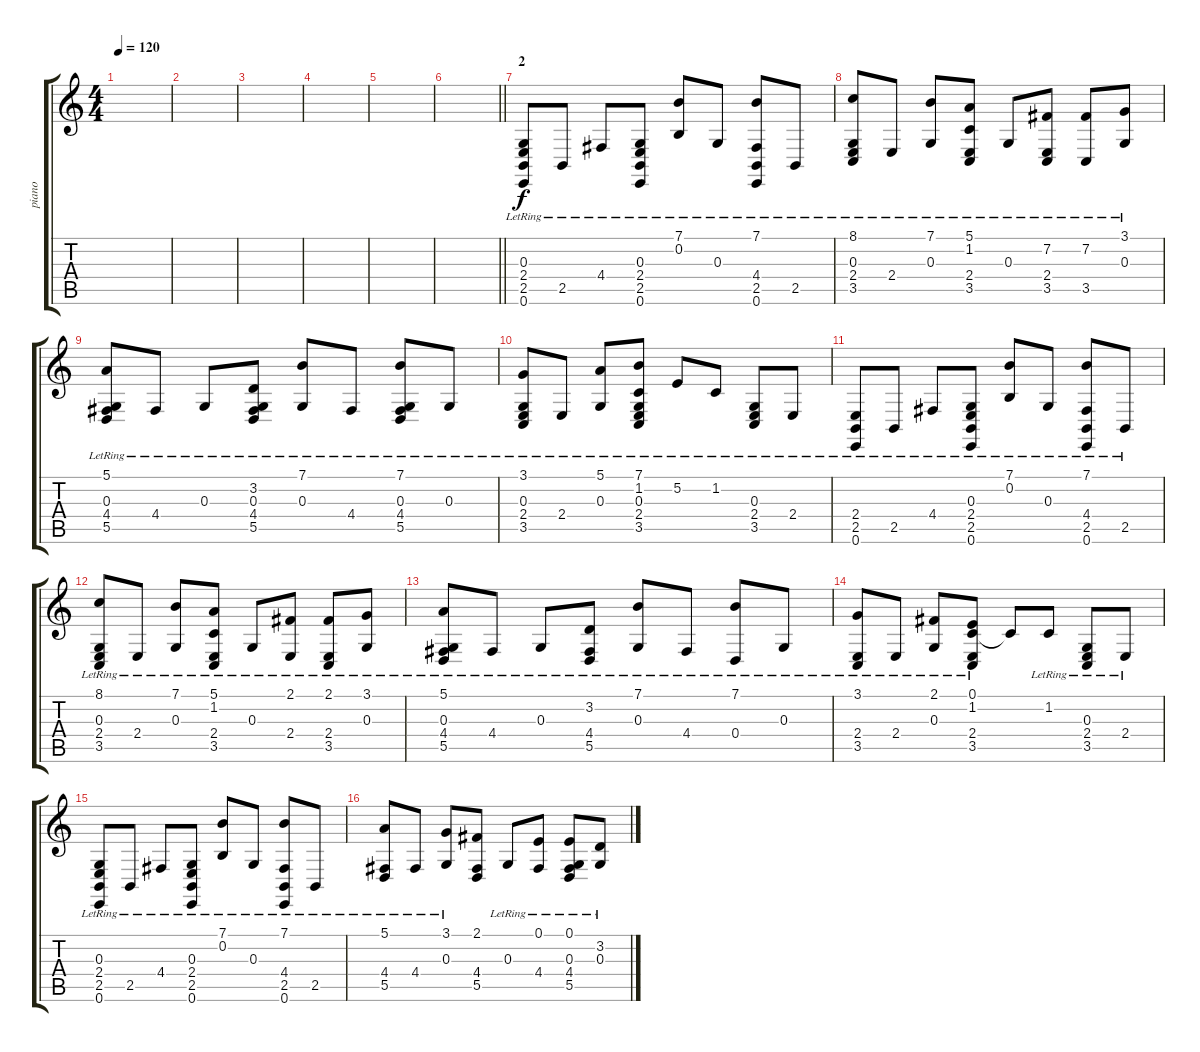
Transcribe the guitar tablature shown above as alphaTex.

\track ("piano" "piano") {instrument electricgrandpiano}
\staff {score tabs}
\tuning (E4 B3 G3 D3 A2 E2) {hide}
\ts (4 4)
\tempo 120
\clef g2
\ks c
|
|
|
|
|
\barLineRight lightlight
|
\section ("" "2")
(0.3 2.4 2.5 0.6{lr}).8 2.5{lr}.8 4.4{lr}.8 (0.3{lr} 2.4 2.5 0.6).8 (7.1{lr} 0.2{lr}).8 0.3{lr}.8 (7.1{lr} 4.4{lr} 2.5 0.6).8 2.5{lr}.8 |
(8.1{lr} 0.3 2.4 3.5{lr}).8 2.4{lr}.8 (7.1{lr} 0.3{lr}).8 (5.1{lr} 1.2{lr} 2.4 3.5).8 0.3{lr}.8 (7.2 2.4{lr} 3.5).8 (7.2 3.5{lr}).8 (3.1{lr} 0.3{lr}).8 |
(5.1{lr} 0.3 4.4 5.5{lr}).8 4.4{lr}.8 0.3{lr}.8 (3.2{lr} 0.3 4.4 5.5).8 (7.1{lr} 0.3{lr}).8 4.4{lr}.8 (7.1{lr} 0.3 4.4{lr} 5.5).8 0.3{lr}.8 |
(3.1{lr} 0.3 2.4 3.5{lr}).8 2.4{lr}.8 (5.1{lr} 0.3{lr}).8 (7.1{lr} 1.2{lr} 0.3 2.4 3.5).8 5.2{lr}.8 1.2{lr}.8 (0.3{lr} 2.4 3.5).8 2.4{lr}.8 |
(2.4 2.5 0.6{lr}).8 2.5{lr}.8 4.4{lr}.8 (0.3{lr} 2.4 2.5 0.6).8 (7.1{lr} 0.2{lr}).8 0.3{lr}.8 (7.1{lr} 4.4{lr} 2.5 0.6).8 2.5{lr}.8 |
(8.1{lr} 0.3 2.4 3.5{lr}).8 2.4{lr}.8 (7.1{lr} 0.3{lr}).8 (5.1{lr} 1.2{lr} 2.4 3.5).8 0.3{lr}.8 (2.1{lr} 2.4{lr}).8 (2.1{lr} 2.4 3.5{lr}).8 (3.1{lr} 0.3{lr}).8 |
(5.1{lr} 0.3 4.4 5.5{lr}).8 4.4{lr}.8 0.3{lr}.8 (3.2{lr} 4.4 5.5).8 (7.1{lr} 0.3{lr}).8 4.4{lr}.8 (7.1{lr} 0.4{lr}).8 0.3{lr}.8 |
(3.1{lr} 2.4 3.5{lr}).8 2.4{lr}.8 (2.1{lr} 0.3{lr}).8 (0.1{lr} 1.2{lr} 2.4 3.5).8 1.2{t}.8 1.2{lr}.8 (0.3{lr} 2.4 3.5).8 2.4{lr}.8 |
(0.3 2.4 2.5 0.6{lr}).8 2.5{lr}.8 4.4{lr}.8 (0.3{lr} 2.4 2.5 0.6).8 (7.1{lr} 0.2{lr}).8 0.3{lr}.8 (7.1{lr} 4.4{lr} 2.5 0.6).8 2.5{lr}.8 |
(5.1{lr} 4.4 5.5{lr}).8 4.4{lr}.8 (3.1 0.3{lr}).8 (2.1 4.4 5.5).8 0.3{lr}.8 (0.1 4.4{lr}).8 (0.1{lr} 0.3 4.4{lr} 5.5).8 (3.2 0.3{lr}).8
